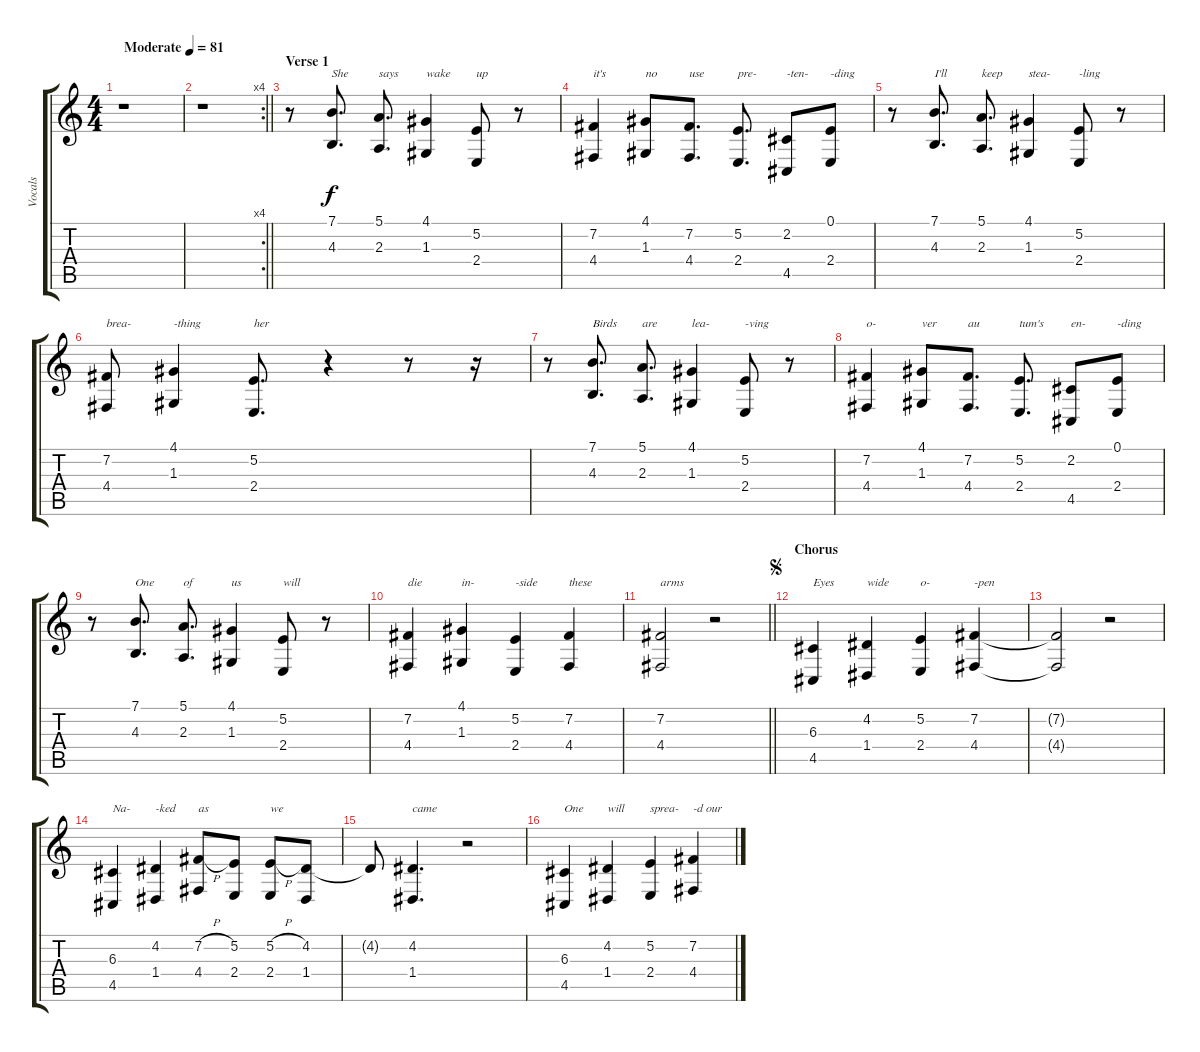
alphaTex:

\track ("Vocals" "Vocals") {instrument acousticgrandpiano}
\staff {score tabs}
\tuning (E4 B3 G3 D3 A2 E2) {hide}
\ts (4 4)
\tempo (81 "Moderate")
\clef g2
\ks c
r.1{dy f instrument acousticgrandpiano} |
\rc 4
\barLineRight lightlight
r.1 |
\section ("" "Verse 1")
r.8 (7.1 4.3).8{d txt "She"} (5.1 2.3).8{d txt "says"} (4.1 1.3).4{txt "wake"} (5.2 2.4).8{txt "up"} r.8 |
(7.2 4.4).4{txt "it's"} (4.1 1.3).8{txt "no"} (7.2 4.4).8{d txt "use"} (5.2 2.4).8{d txt "pre-"} (2.2 4.5).8{txt "-ten-"} (0.1 2.4).8{txt "-ding"} |
r.8 (7.1 4.3).8{d txt "I'll"} (5.1 2.3).8{d txt "keep"} (4.1 1.3).4{txt "stea-"} (5.2 2.4).8{txt "-ling"} r.8 |
(7.2 4.4).8{txt "brea-"} (4.1 1.3).4{txt "-thing"} (5.2 2.4).8{d txt "her"} r.4 r.8 r.16 |
r.8 (7.1 4.3).8{d txt "Birds"} (5.1 2.3).8{d txt "are"} (4.1 1.3).4{txt "lea-"} (5.2 2.4).8{txt "-ving"} r.8 |
(7.2 4.4).4{txt "o-"} (4.1 1.3).8{txt "ver"} (7.2 4.4).8{d txt "au"} (5.2 2.4).8{d txt "tum's"} (2.2 4.5).8{txt "en-"} (0.1 2.4).8{txt "-ding"} |
r.8 (7.1 4.3).8{d txt "One"} (5.1 2.3).8{d txt "of"} (4.1 1.3).4{txt "us"} (5.2 2.4).8{txt "will"} r.8 |
(7.2 4.4).4{txt "die"} (4.1 1.3).4{txt "in-"} (5.2 2.4).4{txt "-side"} (7.2 4.4).4{txt "these"} |
\barLineRight lightlight
(7.2 4.4).2{txt "arms"} r.2 |
\section ("" "Chorus")
\jump segno
(6.3 4.5).4{txt "Eyes"} (4.2 1.4).4{txt "wide"} (5.2 2.4).4{txt "o-"} (7.2 4.4).4{txt "-pen"} |
(7.2{t} 4.4{t}).2 r.2 |
(6.3 4.5).4{txt "Na-"} (4.2 1.4).4{txt "-ked"} (7.2{h} 4.4).8{txt "as"} (5.2 2.4).8 (5.2{h} 2.4).8{txt "we"} (4.2 1.4).8 |
4.2{t}.8 (4.2 1.4).4{d txt "came"} r.2 |
(6.3 4.5).4{txt "One"} (4.2 1.4).4{txt "will"} (5.2 2.4).4{txt "sprea-"} (7.2 4.4).4{txt "-d our"}
